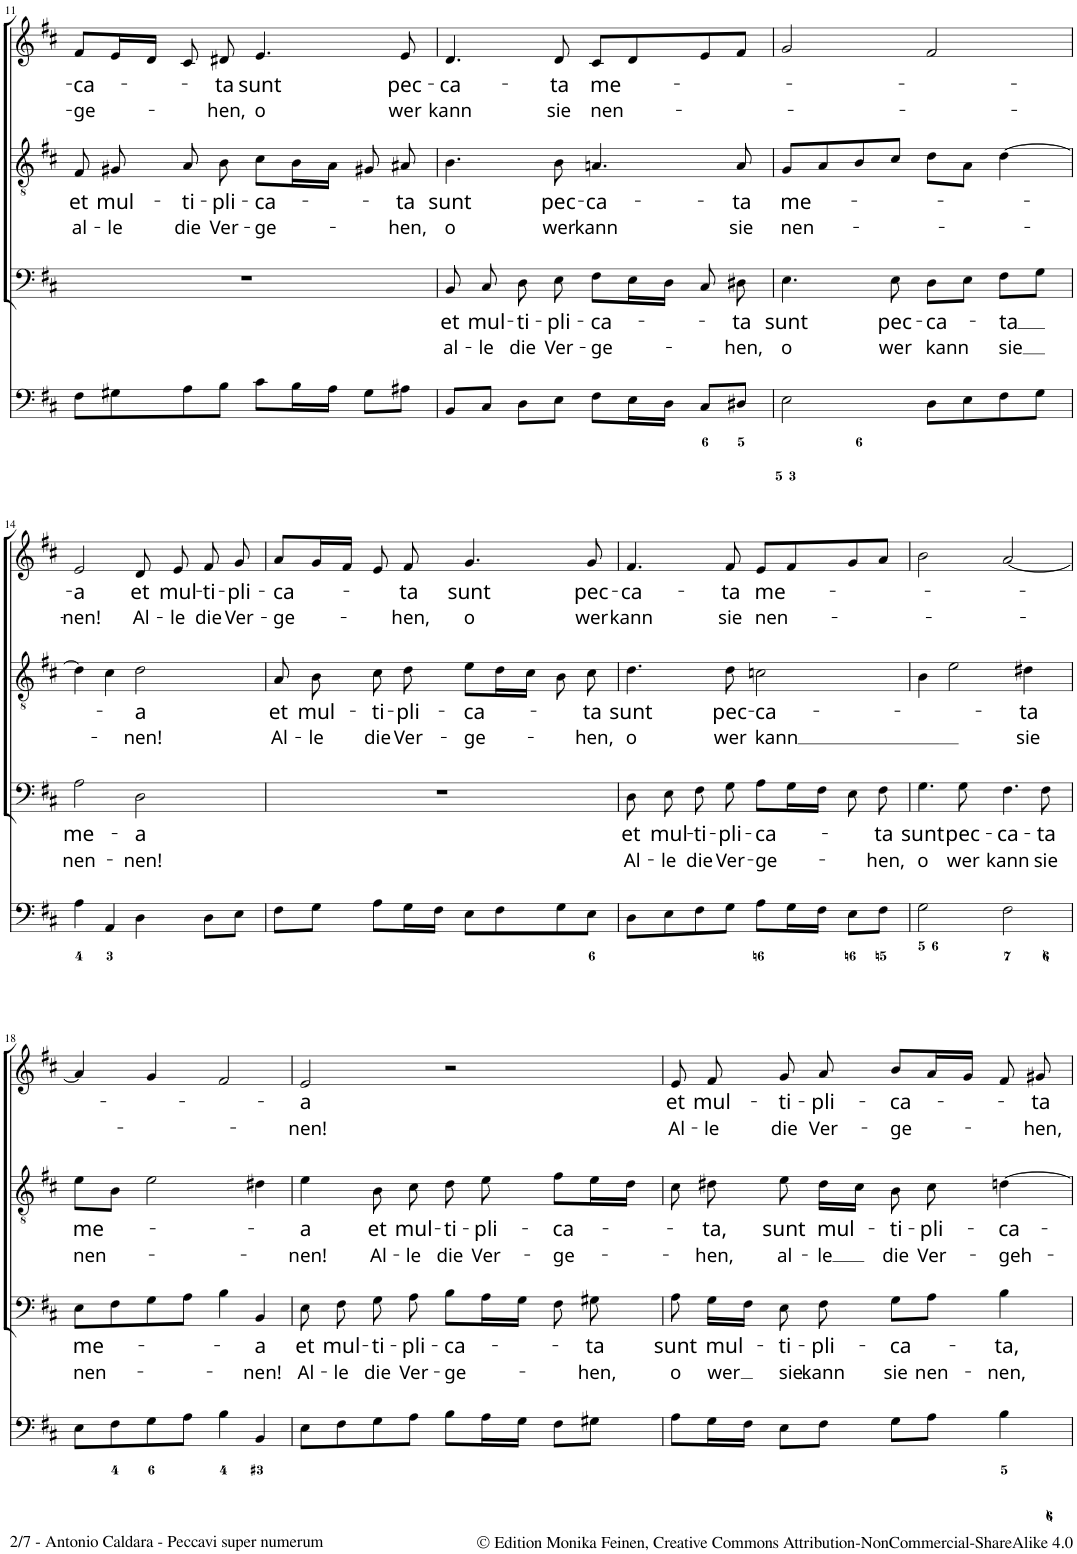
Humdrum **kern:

**kern	**kern	**text	**text	**kern	**text	**text	**kern	**text	**text
*part4	*part3	*part3	*part3	*part2	*part2	*part2	*part1	*part1	*part1
*staff4	*staff3	*staff3	*staff3	*staff2	*staff2	*staff2	*staff1	*staff1	*staff1
*I"ORGANO. ad libitum.	*I"BASSO.	*	*	*I"TENORE.	*	*	*I"ALTO.	*	*
!!LO:PB:g=z
*clefF4	*clefF4	*	*	*clefGv2	*	*	*clefG2	*	*
*k[f#c#]	*k[f#c#]	*	*	*k[f#c#]	*	*	*k[f#c#]	*	*
*M4/4	*M4/4	*	*	*M4/4	*	*	*M4/4	*	*
*met(c)	*met(c)	*	*	*met(c)	*	*	*met(c)	*	*
=11	=11	=11	=11	=11	=11	=11	=11	=11	=11
!	!	!	!	!	!LO:LY:b	!LO:LY:b	!	!LO:LY:b	!LO:LY:b
8F#\L	1r	.	.	8F#/	et	al-	8f#/L	-ca-	-ge-
!	!	!	!	!	!LO:LY:b	!LO:LY:b	!	!	!
8G#X\	.	.	.	8G#X/	mul-	-le	16e/L	.	.
.	.	.	.	.	.	.	16d/JJ	.	.
!	!	!	!	!	!LO:LY:b	!LO:LY:b	!	!	!
8A\	.	.	.	8A/	-ti-	die	8c#/	.	.
!	!	!	!	!	!LO:LY:b	!LO:LY:b	!	!LO:LY:b	!LO:LY:b
8B\J	.	.	.	8B\	-pli-	Ver-	8d#X/	-ta	-hen,
!	!	!	!	!	!LO:LY:b	!LO:LY:b	!	!LO:LY:b	!LO:LY:b
8c#\L	.	.	.	8c#\L	-ca-	-ge-	4.e/	sunt	o
16B\L	.	.	.	16B\L	.	.	.	.	.
16A\JJ	.	.	.	16A\JJ	.	.	.	.	.
8G#\L	.	.	.	8G#X/	.	.	.	.	.
!	!	!	!	!	!LO:LY:b	!LO:LY:b	!	!LO:LY:b	!LO:LY:b
8A#X\J	.	.	.	8A#X/	-ta	-hen,	8e/	pec-	wer
=12	=12	=12	=12	=12	=12	=12	=12	=12	=12
!	!	!LO:LY:b	!LO:LY:b	!	!LO:LY:b	!LO:LY:b	!	!LO:LY:b	!LO:LY:b
8BB/L	8BB/	et	al-	4.B\	sunt	o	4.d/	-ca-	kann
!	!	!LO:LY:b	!LO:LY:b	!	!	!	!	!	!
8C#/J	8C#/	mul-	-le	.	.	.	.	.	.
!	!	!LO:LY:b	!LO:LY:b	!	!	!	!	!	!
8D\L	8D\	-ti-	die	.	.	.	.	.	.
!	!	!LO:LY:b	!LO:LY:b	!	!LO:LY:b	!LO:LY:b	!	!LO:LY:b	!LO:LY:b
8E\J	8E\	-pli-	Ver-	8B\	pec-	wer	8d/	ta	sie
!	!	!LO:LY:b	!LO:LY:b	!	!LO:LY:b	!LO:LY:b	!	!LO:LY:b	!LO:LY:b
8F#\L	8F#\L	-ca-	-ge-	4.An/	-ca-	kann	8c#/L	me-	nen-
16E\L	16E\L	.	.	.	.	.	8d/	.	.
16D\JJ	16D\JJ	.	.	.	.	.	.	.	.
8C#/L	8C#/	.	.	.	.	.	8e/	.	.
!	!	!LO:LY:b	!LO:LY:b	!	!LO:LY:b	!LO:LY:b	!	!	!
8D#X/J	8D#X\	-ta	-hen,	8A/	ta	sie	8f#/J	.	.
=13	=13	=13	=13	=13	=13	=13	=13	=13	=13
!	!	!LO:LY:b	!LO:LY:b	!	!LO:LY:b	!LO:LY:b	!	!	!
2E\	4.E\	sunt	o	8G/L	me-	nen-	2g/	.	.
.	.	.	.	8A/	.	.	.	.	.
.	.	.	.	8B/	.	.	.	.	.
!	!	!LO:LY:b	!LO:LY:b	!	!	!	!	!	!
.	8E\	pec-	wer	8c#/J	.	.	.	.	.
!	!	!LO:LY:b	!LO:LY:b	!	!	!	!	!	!
8D\L	8D\L	-ca-	kann	8d\L	.	.	2f#/	.	.
8E\	8E\J	.	.	8A\J	.	.	.	.	.
!	!	!LO:LY:b	!LO:LY:b	!	!	!	!	!	!
8F#\	8F#\L	-ta	sie	[4d\	.	.	.	.	.
8G\J	8G\J	.	.	.	.	.	.	.	.
!!LO:LB:g=z
=14	=14	=14	=14	=14	=14	=14	=14	=14	=14
!	!	!LO:LY:b	!LO:LY:b	!	!	!	!	!LO:LY:b	!LO:LY:b
4A\	2A\	me-	nen-	4d\]	.	.	2e/	-a	-nen!
4AA/	.	.	.	4c#\	.	.	.	.	.
!	!	!LO:LY:b	!LO:LY:b	!	!LO:LY:b	!LO:LY:b	!	!LO:LY:b	!LO:LY:b
4D\	2D\	-a	-nen!	2d\	-a	-nen!	8d/	et	Al-
!	!	!	!	!	!	!	!	!LO:LY:b	!LO:LY:b
.	.	.	.	.	.	.	8e/	mul-	-le
!	!	!	!	!	!	!	!	!LO:LY:b	!LO:LY:b
8D\L	.	.	.	.	.	.	8f#/	-ti-	die
!	!	!	!	!	!	!	!	!LO:LY:b	!LO:LY:b
8E\J	.	.	.	.	.	.	8g/	-pli-	Ver-
=15	=15	=15	=15	=15	=15	=15	=15	=15	=15
!	!	!	!	!	!LO:LY:b	!LO:LY:b	!	!LO:LY:b	!LO:LY:b
8F#\L	1r	.	.	8A/	et	Al-	8a/L	-ca-	-ge-
!	!	!	!	!	!LO:LY:b	!LO:LY:b	!	!	!
8G\J	.	.	.	8B\	mul-	-le	16g/L	.	.
.	.	.	.	.	.	.	16f#/JJ	.	.
!	!	!	!	!	!LO:LY:b	!LO:LY:b	!	!	!
8A\L	.	.	.	8c#\	-ti-	die	8e/	.	.
!	!	!	!	!	!LO:LY:b	!LO:LY:b	!	!LO:LY:b	!LO:LY:b
16G\L	.	.	.	8d\	-pli-	Ver-	8f#/	-ta	-hen,
16F#\JJ	.	.	.	.	.	.	.	.	.
!	!	!	!	!	!LO:LY:b	!LO:LY:b	!	!LO:LY:b	!LO:LY:b
8E\L	.	.	.	8e\L	-ca-	-ge-	4.g/	sunt	o
8F#\	.	.	.	16d\L	.	.	.	.	.
.	.	.	.	16c#\JJ	.	.	.	.	.
8G\	.	.	.	8B\	.	.	.	.	.
!	!	!	!	!	!LO:LY:b	!LO:LY:b	!	!LO:LY:b	!LO:LY:b
8E\J	.	.	.	8c#\	-ta	-hen,	8g/	pec-	wer
=16	=16	=16	=16	=16	=16	=16	=16	=16	=16
!	!	!LO:LY:b	!LO:LY:b	!	!LO:LY:b	!LO:LY:b	!	!LO:LY:b	!LO:LY:b
8D\L	8D\	et	Al-	4.d\	sunt	o	4.f#/	ca-	kann
!	!	!LO:LY:b	!LO:LY:b	!	!	!	!	!	!
8E\	8E\	mul-	-le	.	.	.	.	.	.
!	!	!LO:LY:b	!LO:LY:b	!	!	!	!	!	!
8F#\	8F#\	-ti-	die	.	.	.	.	.	.
!	!	!LO:LY:b	!LO:LY:b	!	!LO:LY:b	!LO:LY:b	!	!LO:LY:b	!LO:LY:b
8G\J	8G\	-pli-	Ver-	8d\	pec-	wer	8f#/	-ta	sie
!	!	!LO:LY:b	!LO:LY:b	!	!LO:LY:b	!LO:LY:b	!	!LO:LY:b	!LO:LY:b
8A\L	8A\L	-ca-	-ge-	2cn\	-ca-	kann	8e/L	me-	nen-
16G\L	16G\L	.	.	.	.	.	8f#/	.	.
16F#\JJ	16F#\JJ	.	.	.	.	.	.	.	.
8E\L	8E\	.	.	.	.	.	8g/	.	.
!	!	!LO:LY:b	!LO:LY:b	!	!	!	!	!	!
8F#\J	8F#\	-ta	-hen,	.	.	.	8a/J	.	.
=17	=17	=17	=17	=17	=17	=17	=17	=17	=17
!	!	!LO:LY:b	!LO:LY:b	!	!	!	!	!	!
2G\	4.G\	sunt	o	4B\	.	.	2b\	.	.
.	.	.	.	2e\	.	.	.	.	.
!	!	!LO:LY:b	!LO:LY:b	!	!	!	!	!	!
.	8G\	pec-	wer	.	.	.	.	.	.
!	!	!LO:LY:b	!LO:LY:b	!	!	!	!	!	!
2F#\	4.F#\	-ca-	kann	.	.	.	[2a/	.	.
!	!	!	!	!	!LO:LY:b	!LO:LY:b	!	!	!
.	.	.	.	4d#X\	-ta	sie	.	.	.
!	!	!LO:LY:b	!LO:LY:b	!	!	!	!	!	!
.	8F#\	-ta	sie	.	.	.	.	.	.
!!LO:LB:g=z
=18	=18	=18	=18	=18	=18	=18	=18	=18	=18
!	!	!LO:LY:b	!LO:LY:b	!	!LO:LY:b	!LO:LY:b	!	!	!
8E\L	8E\L	me-	nen-	8e\L	me-	nen-	4a/]	.	.
8F#\	8F#\	.	.	8B\J	.	.	.	.	.
8G\	8G\	.	.	2e\	.	.	4g/	.	.
8A\J	8A\J	.	.	.	.	.	.	.	.
4B\	4B\	.	.	.	.	.	2f#/	.	.
!	!	!LO:LY:b	!LO:LY:b	!	!	!	!	!	!
4BB/	4BB/	-a	-nen!	4d#X\	.	.	.	.	.
=19	=19	=19	=19	=19	=19	=19	=19	=19	=19
!	!	!LO:LY:b	!LO:LY:b	!	!LO:LY:b	!LO:LY:b	!	!LO:LY:b	!LO:LY:b
8E\L	8E\	et	Al-	4e\	-a	-nen!	2e/	a	nen!
!	!	!LO:LY:b	!LO:LY:b	!	!	!	!	!	!
8F#\	8F#\	mul-	-le	.	.	.	.	.	.
!	!	!LO:LY:b	!LO:LY:b	!	!LO:LY:b	!LO:LY:b	!	!	!
8G\	8G\	-ti-	die	8B\	et	Al-	.	.	.
!	!	!LO:LY:b	!LO:LY:b	!	!LO:LY:b	!LO:LY:b	!	!	!
8A\J	8A\	-pli-	Ver-	8c#\	mul-	-le	.	.	.
!	!	!LO:LY:b	!LO:LY:b	!	!LO:LY:b	!LO:LY:b	!	!	!
8B\L	8B\L	-ca-	-ge-	8d\	-ti-	die	2r	.	.
!	!	!	!	!	!LO:LY:b	!LO:LY:b	!	!	!
16A\L	16A\L	.	.	8e\	-pli-	Ver-	.	.	.
16G\JJ	16G\JJ	.	.	.	.	.	.	.	.
!	!	!	!	!	!LO:LY:b	!LO:LY:b	!	!	!
8F#\L	8F#\	.	.	8f#\L	-ca-	-ge-	.	.	.
!	!	!LO:LY:b	!LO:LY:b	!	!	!	!	!	!
8G#X\J	8G#X\	-ta	-hen,	16e\L	.	.	.	.	.
.	.	.	.	16d\JJ	.	.	.	.	.
=20	=20	=20	=20	=20	=20	=20	=20	=20	=20
!	!	!LO:LY:b	!LO:LY:b	!	!	!	!	!LO:LY:b	!LO:LY:b
8A\L	8A\	sunt	o	8c#\	.	.	8e/	et	Al-
!	!	!LO:LY:b	!LO:LY:b	!	!LO:LY:b	!LO:LY:b	!	!LO:LY:b	!LO:LY:b
16G\L	16G\LL	mul-	wer	8d#X\	-ta,	-hen,	8f#/	mul-	-le
16F#\JJ	16F#\JJ	.	.	.	.	.	.	.	.
!	!	!LO:LY:b	!LO:LY:b	!	!LO:LY:b	!LO:LY:b	!	!LO:LY:b	!LO:LY:b
8E\L	8E\	-ti-	sie	8e\	sunt	al-	8g/	-ti-	die
!	!	!LO:LY:b	!LO:LY:b	!	!LO:LY:b	!LO:LY:b	!	!LO:LY:b	!LO:LY:b
8F#\J	8F#\	-pli-	kann	16d#\LL	mul-	-le	8a/	-pli-	Ver-
.	.	.	.	16c#\JJ	.	.	.	.	.
!	!	!LO:LY:b	!LO:LY:b	!	!LO:LY:b	!LO:LY:b	!	!LO:LY:b	!LO:LY:b
8G\L	8G\L	-ca-	sie	8B\	-ti-	die	8b/L	-ca-	-ge-
!	!	!	!LO:LY:b	!	!LO:LY:b	!LO:LY:b	!	!	!
8A\J	8A\J	.	nen-	8c#\	-pli-	Ver-	16a/L	.	.
.	.	.	.	.	.	.	16g/JJ	.	.
!	!	!LO:LY:b	!LO:LY:b	!	!LO:LY:b	!LO:LY:b	!	!	!
4B\	4B\	-ta,	-nen,	[4dn\	-ca-	-geh-	8f#/	.	.
!	!	!	!	!	!	!	!	!LO:LY:b	!LO:LY:b
.	.	.	.	.	.	.	8g#X/	-ta	-hen,
=	=	=	=	=	=	=	=	=	=
*-	*-	*-	*-	*-	*-	*-	*-	*-	*-
